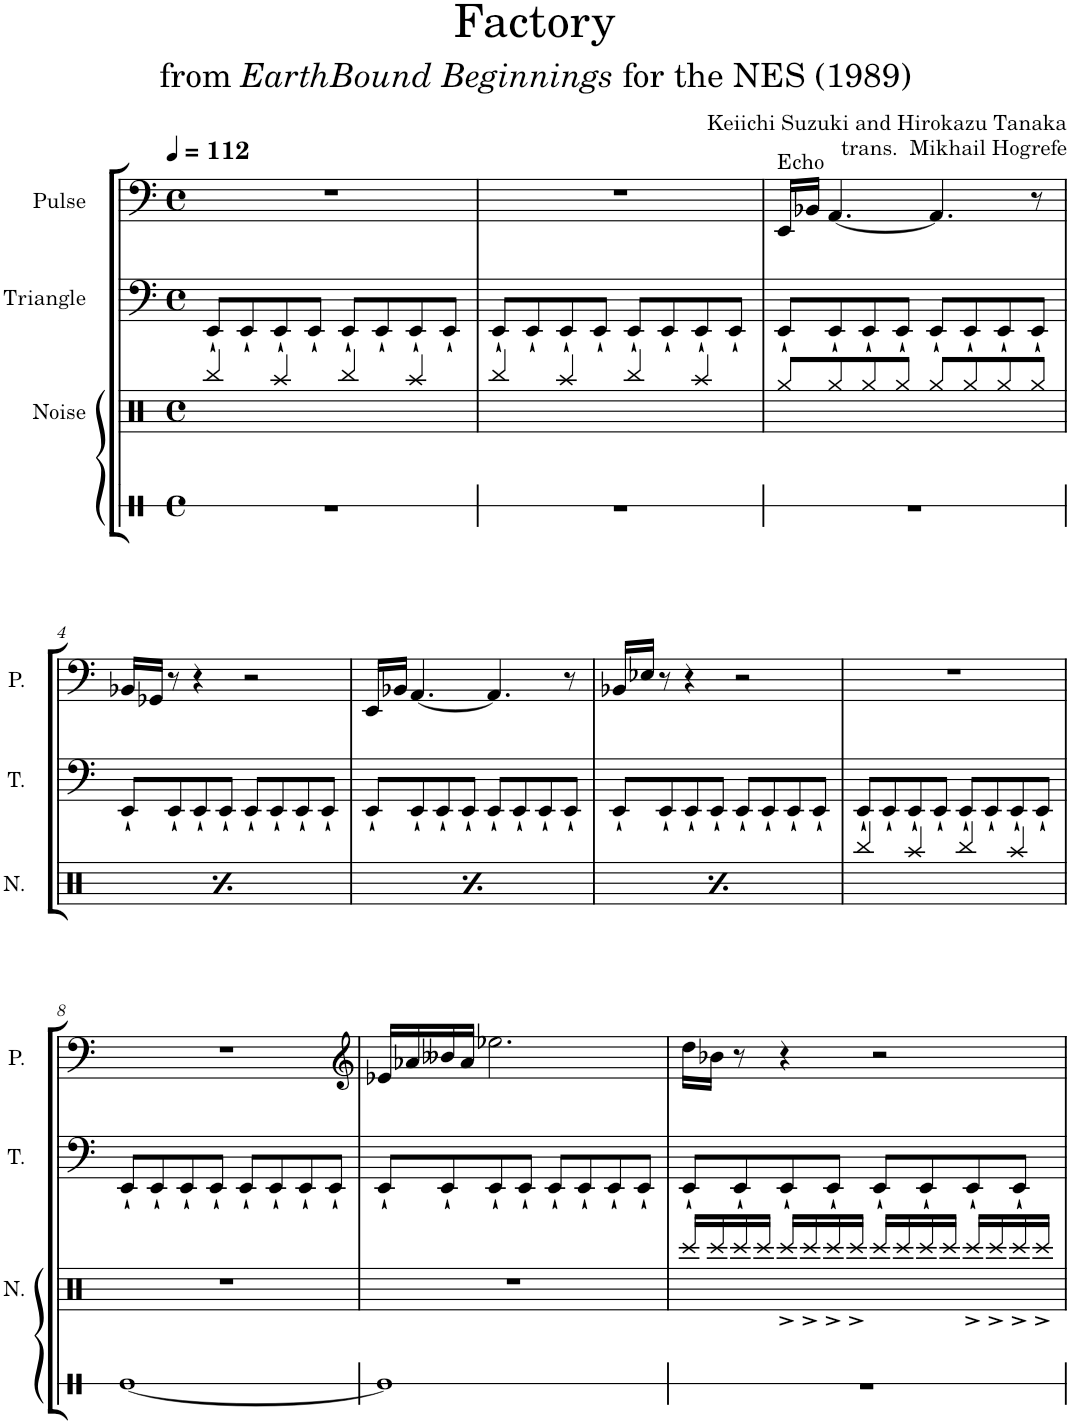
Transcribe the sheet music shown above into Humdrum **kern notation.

**kern	**kern	**kern	**kern	**kern
*part5	*part4	*part3	*part2	*part1
*staff5	*staff4	*staff3	*staff2	*staff1
*I"Bowl Gongs	*I"Noise	*I"Triangle	*I"Saw Synthesizer	*I"Pulse
*	*I'N.	*I'T.	*	*I'P.
*stria1	*	*	*stria5	*
*clefX	*clefX	*clefF4	*clefF4	*clefF4
*k[]	*k[]	*k[]	*k[]	*k[]
*M4/4	*M4/4	*M4/4	*M4/4	*M4/4
*met(c)	*met(c)	*met(c)	*met(c)	*met(c)
*MM112	*MM112	*MM112	*MM112	*MM112
=1	=1	=1	=1	=1
1r	4Rbb/	8EE`/L	1r	1r
.	.	8EE`/	.	.
.	4Raa/	8EE`/	.	.
.	.	8EE`/J	.	.
.	4Rbb/	8EE`/L	.	.
.	.	8EE`/	.	.
.	4Raa/	8EE`/	.	.
.	.	8EE`/J	.	.
=2	=2	=2	=2	=2
1r	4Rbb/	8EE`/L	1r	1r
.	.	8EE`/	.	.
.	4Raa/	8EE`/	.	.
.	.	8EE`/J	.	.
.	4Rbb/	8EE`/L	.	.
.	.	8EE`/	.	.
.	4Raa/	8EE`/	.	.
.	.	8EE`/J	.	.
=3	=3	=3	=3	=3
!	!	!	!	!LO:TX:a:t=Echo
1r	8Rgg/L	8EE`/L	8r	16EE/LL
.	.	.	.	16BB-X/JJ
.	8Rgg/	8EE`/	16r	[4.AA/
.	.	.	16EE	.
.	8Rgg/	8EE`/	16BB-X	.
.	.	.	[4.AA	.
.	8Rgg/J	8EE`/J	.	.
.	8Rgg/L	8EE`/L	.	4.AA/]
.	8Rgg/	8EE`/	.	.
.	.	.	16AA_	.
.	8Rgg/	8EE`/	4AA_	.
.	8Rgg/J	8EE`/J	.	8r
!!LO:LB:g=z
=4	=4	=4	=4	=4
1r	8Rgg/L	8EE`/L	16AA]	16BB-X/LL
.	.	.	8r	16GG-X/JJ
.	8Rgg/	8EE`/	.	8r
.	.	.	16BB-X	.
.	8Rgg/	8EE`/	16GG-X	4r
.	.	.	8r	.
.	8Rgg/J	8EE`/J	.	.
.	.	.	4r	.
.	8Rgg/L	8EE`/L	.	2r
.	8Rgg/	8EE`/	.	.
.	.	.	16r	.
.	8Rgg/	8EE`/	4r	.
.	8Rgg/J	8EE`/J	.	.
=5	=5	=5	=5	=5
!	!	!	!LO:N:vis=8	!
1r	8Rgg/L	8EE`/L	8.r	16EE/LL
.	.	.	.	16BB-X/JJ
.	8Rgg/	8EE`/	.	[4.AA/
.	.	.	16EE	.
.	8Rgg/	8EE`/	16BB-X	.
.	.	.	[4.AA	.
.	8Rgg/J	8EE`/J	.	.
.	8Rgg/L	8EE`/L	.	4.AA/]
.	8Rgg/	8EE`/	.	.
.	.	.	16AA_	.
.	8Rgg/	8EE`/	4AA_	.
.	8Rgg/J	8EE`/J	.	8r
=6	=6	=6	=6	=6
1r	8Rgg/L	8EE`/L	16AA]	16BB-X/LL
.	.	.	8r	16E-X/JJ
.	8Rgg/	8EE`/	.	8r
.	.	.	16BB-X	.
.	8Rgg/	8EE`/	16E-X	4r
.	.	.	8r	.
.	8Rgg/J	8EE`/J	.	.
.	.	.	4r	.
.	8Rgg/L	8EE`/L	.	2r
.	8Rgg/	8EE`/	.	.
.	.	.	16r	.
.	8Rgg/	8EE`/	4r	.
.	8Rgg/J	8EE`/J	.	.
=7	=7	=7	=7	=7
!	!	!	!LO:N:vis=8	!
1r	4Rbb/	8EE`/L	8.r	1r
.	.	8EE`/	.	.
.	.	.	16r	.
.	4Raa/	8EE`/	4r	.
.	.	8EE`/J	.	.
.	4Rbb/	8EE`/L	2r	.
.	.	8EE`/	.	.
.	4Raa/	8EE`/	.	.
.	.	8EE`/J	.	.
!!LO:LB:g=z
=8	=8	=8	=8	=8
!	!	!	!LO:N:vis=8	!
[1Re	1r	8EE`/L	8.r	1r
.	.	8EE`/	.	.
.	.	.	16r	.
.	.	8EE`/	4r	.
.	.	8EE`/J	.	.
.	.	8EE`/L	2r	.
.	.	8EE`/	.	.
.	.	8EE`/	.	.
.	.	8EE`/J	.	.
=9	=9	=9	=9	=9
*	*	*	*	*clefG2
!	!	!	!LO:N:vis=8	!
1Re]	1r	8EE`/L	8.r	16e-X/LL
.	.	.	.	16a-X/
.	.	8EE`/	.	16b--X/
*	*	*	*clefG2	*
.	.	.	16e-X	16a-/JJ
.	.	8EE`/	16a-X\LL	2.ee-X\
.	.	.	16b--X\J	.
.	.	8EE`/J	16a-\L	.
.	.	.	[16ee-X\JJ	.
.	.	8EE`/L	2ee-_	.
.	.	8EE`/	.	.
.	.	8EE`/	.	.
.	.	8EE`/J	.	.
=10	=10	=10	=10	=10
1r	16Rccc/LL	8EE`/L	8.ee-\L]	16dd\LL
.	16Rccc/	.	.	16b-X\JJ
.	16Rccc/	8EE`/	.	8r
.	16Rccc/JJ	.	16dd\Jk	.
.	16Rccc^/LL	8EE`/	16b-X	4r
.	16Rccc^/	.	8r	.
.	16Rccc^/	8EE`/J	.	.
.	16Rccc^/JJ	.	4r	.
.	16Rccc/LL	8EE`/L	.	2r
.	16Rccc/	.	.	.
.	16Rccc/	8EE`/	.	.
.	16Rccc/JJ	.	16r	.
.	16Rccc^/LL	8EE`/	4r	.
.	16Rccc^/	.	.	.
.	16Rccc^/	8EE`/J	.	.
.	16Rccc^/JJ	.	.	.
=	=	=	=	=
*-	*-	*-	*-	*-
